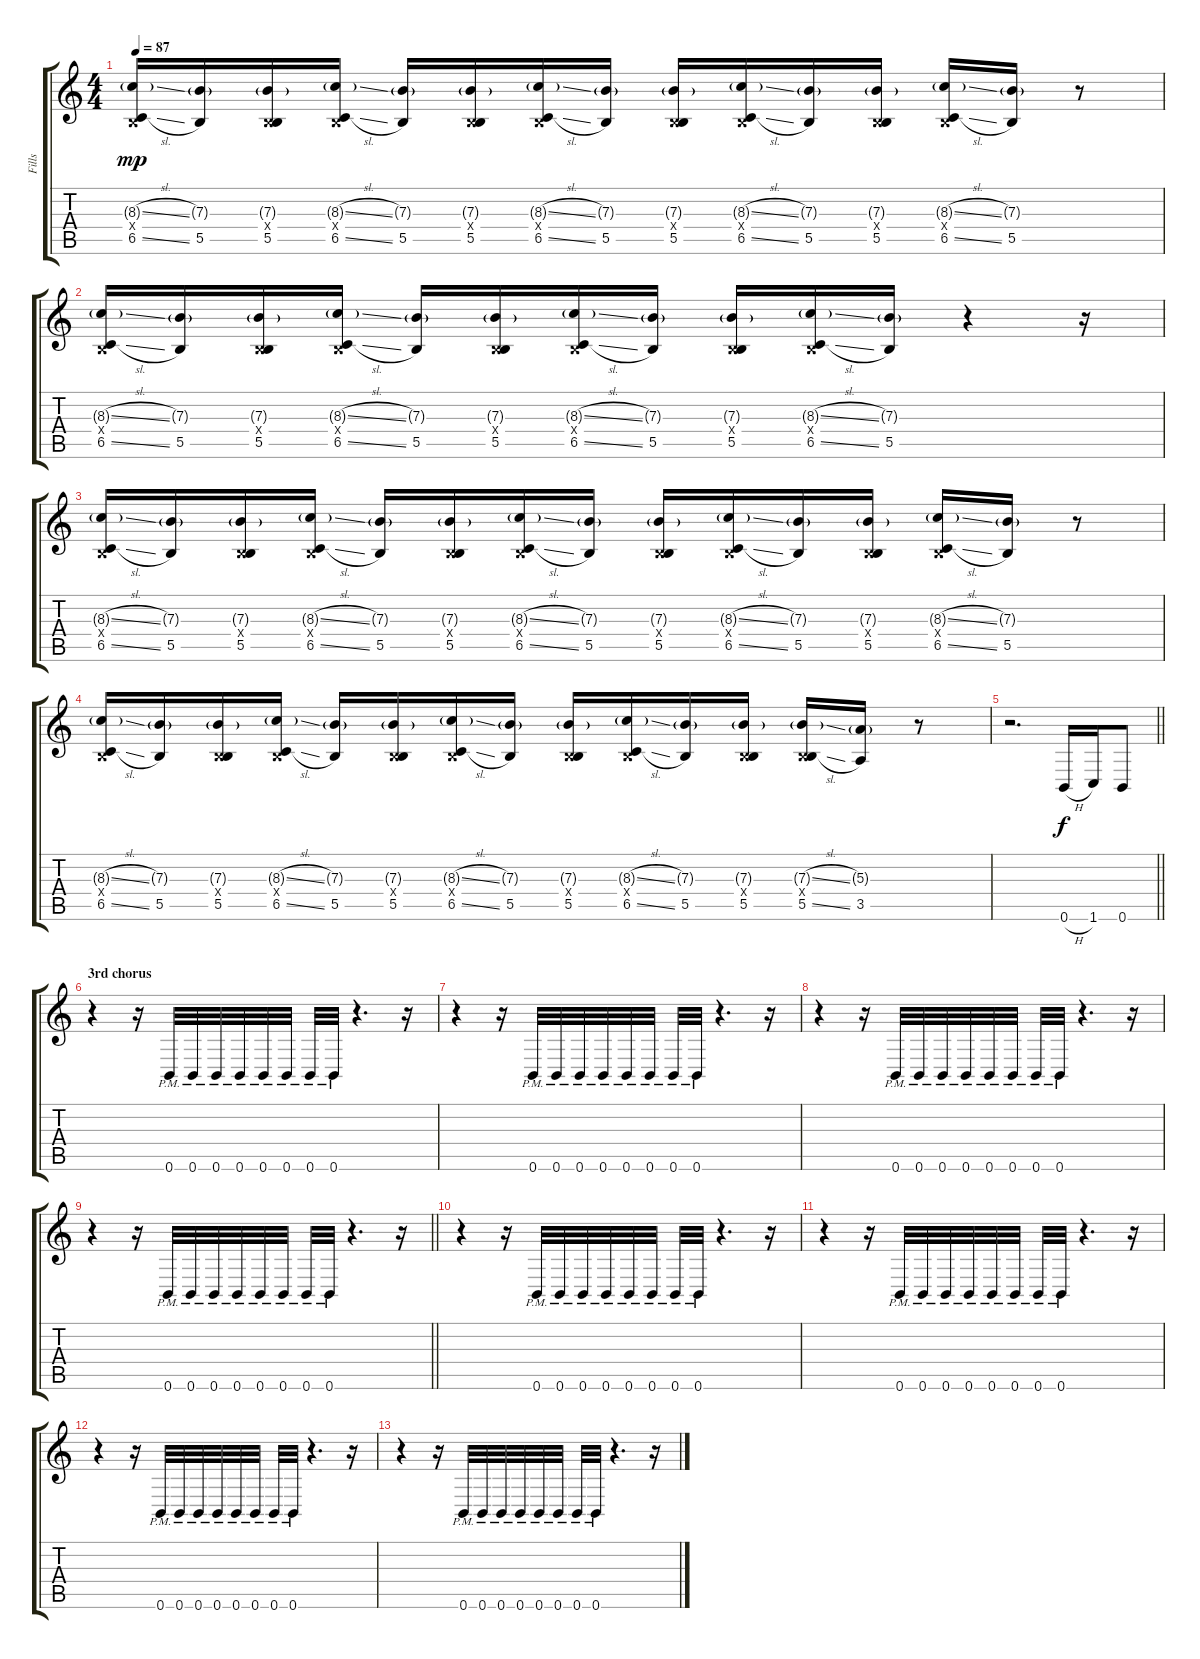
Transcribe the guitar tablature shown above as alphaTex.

\track ("Fills" "Fills") {instrument distortionguitar}
\staff {score tabs}
\tuning (B3 A3 E3 B2 Gb2 B1) {hide}
\ts (4 4)
\tempo 87
\clef g2
\ks c
(8.3{sl g} 0.4{x} 6.5{sl}).16{dy mp} (7.3{g} 5.5).16 (7.3{g} 0.4{x} 5.5).16 (8.3{sl g} 0.4{x} 6.5{sl}).16 (7.3{g} 5.5).16 (7.3{g} 0.4{x} 5.5).16 (8.3{sl g} 0.4{x} 6.5{sl}).16 (7.3{g} 5.5).16 (7.3{g} 0.4{x} 5.5).16 (8.3{sl g} 0.4{x} 6.5{sl}).16 (7.3{g} 5.5).16 (7.3{g} 0.4{x} 5.5).16 (8.3{sl g} 0.4{x} 6.5{sl}).16 (7.3{g} 5.5).16 r.8 |
(8.3{sl g} 0.4{x} 6.5{sl}).16 (7.3{g} 5.5).16 (7.3{g} 0.4{x} 5.5).16 (8.3{sl g} 0.4{x} 6.5{sl}).16 (7.3{g} 5.5).16 (7.3{g} 0.4{x} 5.5).16 (8.3{sl g} 0.4{x} 6.5{sl}).16 (7.3{g} 5.5).16 (7.3{g} 0.4{x} 5.5).16 (8.3{sl g} 0.4{x} 6.5{sl}).16 (7.3{g} 5.5).16 r.4 r.16 |
(8.3{sl g} 0.4{x} 6.5{sl}).16 (7.3{g} 5.5).16 (7.3{g} 0.4{x} 5.5).16 (8.3{sl g} 0.4{x} 6.5{sl}).16 (7.3{g} 5.5).16 (7.3{g} 0.4{x} 5.5).16 (8.3{sl g} 0.4{x} 6.5{sl}).16 (7.3{g} 5.5).16 (7.3{g} 0.4{x} 5.5).16 (8.3{sl g} 0.4{x} 6.5{sl}).16 (7.3{g} 5.5).16 (7.3{g} 0.4{x} 5.5).16 (8.3{sl g} 0.4{x} 6.5{sl}).16 (7.3{g} 5.5).16 r.8 |
(8.3{sl g} 0.4{x} 6.5{sl}).16 (7.3{g} 5.5).16 (7.3{g} 0.4{x} 5.5).16 (8.3{sl g} 0.4{x} 6.5{sl}).16 (7.3{g} 5.5).16 (7.3{g} 0.4{x} 5.5).16 (8.3{sl g} 0.4{x} 6.5{sl}).16 (7.3{g} 5.5).16 (7.3{g} 0.4{x} 5.5).16 (8.3{sl g} 0.4{x} 6.5{sl}).16 (7.3{g} 5.5).16 (7.3{g} 0.4{x} 5.5).16 (7.3{sl g} 0.4{x} 5.5{sl}).16 (5.3{g} 3.5).16 r.8 |
\barLineRight lightlight
r.2{d} 0.6{h}.16{dy f} 1.6.16 0.6.8 |
\section ("" "3rd chorus")
r.4 r.16 0.6{pm}.32 0.6{pm}.32 0.6{pm}.32 0.6{pm}.32 0.6{pm}.32 0.6{pm}.32 0.6{pm}.32 0.6{pm}.32 r.4{d} r.16 |
r.4 r.16 0.6{pm}.32 0.6{pm}.32 0.6{pm}.32 0.6{pm}.32 0.6{pm}.32 0.6{pm}.32 0.6{pm}.32 0.6{pm}.32 r.4{d} r.16 |
r.4 r.16 0.6{pm}.32 0.6{pm}.32 0.6{pm}.32 0.6{pm}.32 0.6{pm}.32 0.6{pm}.32 0.6{pm}.32 0.6{pm}.32 r.4{d} r.16 |
\barLineRight lightlight
r.4 r.16 0.6{pm}.32 0.6{pm}.32 0.6{pm}.32 0.6{pm}.32 0.6{pm}.32 0.6{pm}.32 0.6{pm}.32 0.6{pm}.32 r.4{d} r.16 |
r.4 r.16 0.6{pm}.32 0.6{pm}.32 0.6{pm}.32 0.6{pm}.32 0.6{pm}.32 0.6{pm}.32 0.6{pm}.32 0.6{pm}.32 r.4{d} r.16 |
r.4 r.16 0.6{pm}.32 0.6{pm}.32 0.6{pm}.32 0.6{pm}.32 0.6{pm}.32 0.6{pm}.32 0.6{pm}.32 0.6{pm}.32 r.4{d} r.16 |
r.4 r.16 0.6{pm}.32 0.6{pm}.32 0.6{pm}.32 0.6{pm}.32 0.6{pm}.32 0.6{pm}.32 0.6{pm}.32 0.6{pm}.32 r.4{d} r.16 |
r.4 r.16 0.6{pm}.32 0.6{pm}.32 0.6{pm}.32 0.6{pm}.32 0.6{pm}.32 0.6{pm}.32 0.6{pm}.32 0.6{pm}.32 r.4{d} r.16
